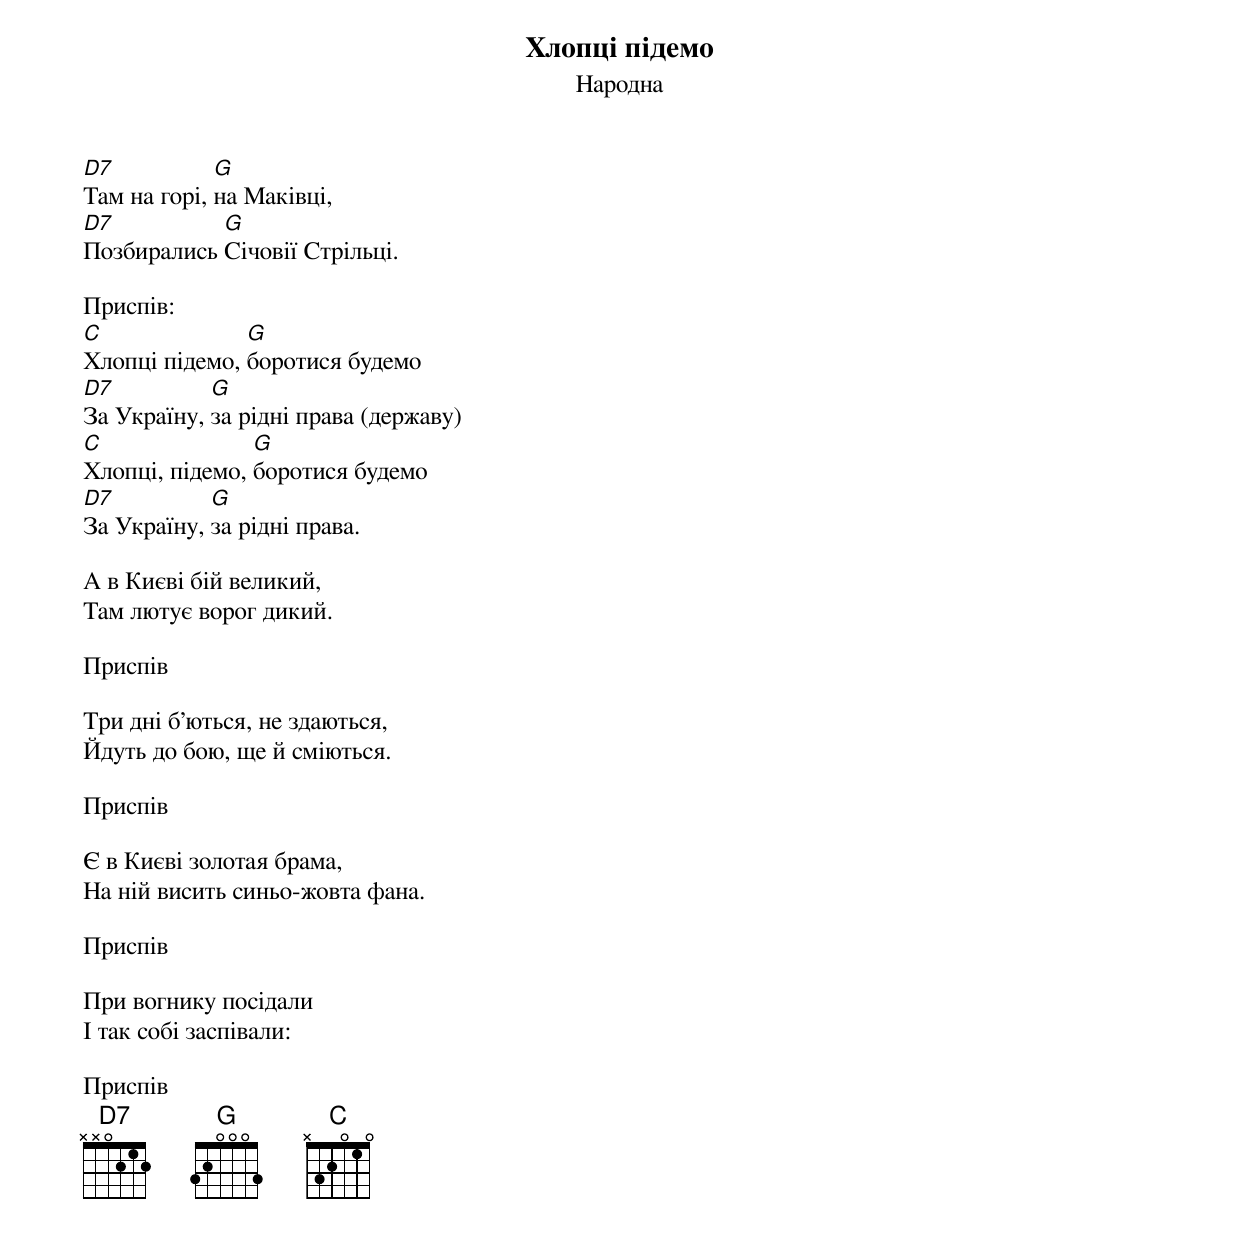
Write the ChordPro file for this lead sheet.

{title: Хлопці підемо}
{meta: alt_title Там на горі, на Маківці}
{subtitle: Народна}

[D7]Там на горі, [G]на Маківці,
[D7]Позбирались [G]Січовії Стрільці.

<bold>Приспів:</bold>
[C]Хлопці підемо, [G]боротися будемо
[D7]За Україну, [G]за рідні права (державу)
[C]Хлопці, підемо, [G]боротися будемо
[D7]За Україну, [G]за рідні права.

А в Києві бій великий,
Там лютує ворог дикий.

<bold>Приспів</bold>

Три дні б'ються, не здаються,
Йдуть до бою, ще й сміються.

<bold>Приспів</bold>

Є в Києві золотая брама,
На ній висить синьо-жовта фана.

<bold>Приспів</bold>

При вогнику посідали
І так собі заспівали:

<bold>Приспів</bold>
